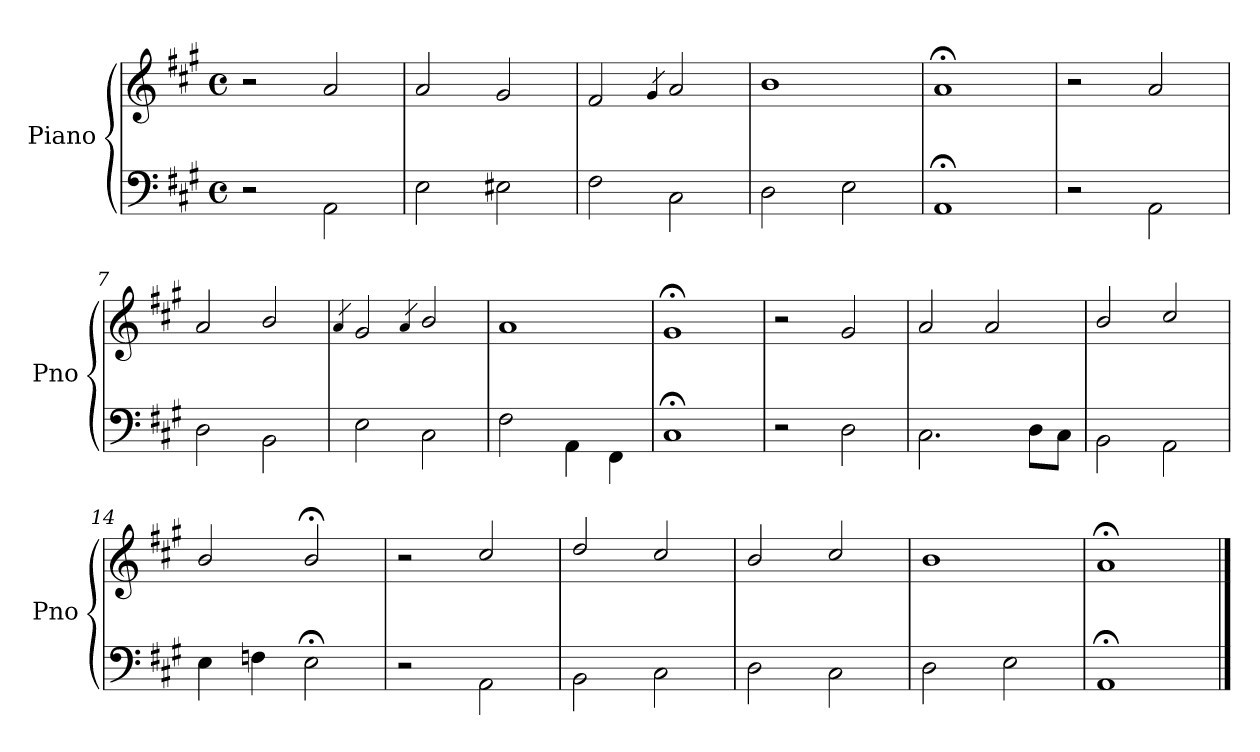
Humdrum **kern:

**kern	**kern
*part1	*part1
*staff2	*staff1
*I"Piano	*
*I'Pno	*
*clefF4	*clefG2
*k[f#c#g#]	*k[f#c#g#]
*A:	*A:
*M4/4	*M4/4
*met(c)	*met(c)
=1	=1
2r	2r
2AA\	2a/
=2	=2
2E\	2a/
2E#X\	2g#/
=3	=3
2F#\	2f#/
.	4qg#/
2C#\	2a/
=4	=4
2D\	1b/
2E\	.
=5	=5
1AA;\	1a;</
=6	=6
2r	2r
2AA\	2a/
=7	=7
2D\	2a/
2BB\	2b/
=8	=8
.	4qa/
2E\	2g#/
.	4qa/
2C#\	2b/
=9	=9
2F#\	1a/
4AA\	.
4FF#\	.
=10	=10
1C#;\	1g#;</
!!LO:PB:g=z
=11	=11
2r	2r
2D\	2g#/
=12	=12
2.C#\	2a/
.	2a/
8D\L	.
8C#\J	.
=13	=13
2BB\	2b/
2AA\	2cc#/
=14	=14
4E\	2b/
4Fn\	.
2E;\	2b;</
=15	=15
2r	2r
2AA\	2cc#/
=16	=16
2BB\	2dd/
2C#\	2cc#/
=17	=17
2D\	2b/
2C#\	2cc#/
=18	=18
2D\	1b/
2E\	.
=19	=19
1AA;\	1a;</
==	==
*-	*-
